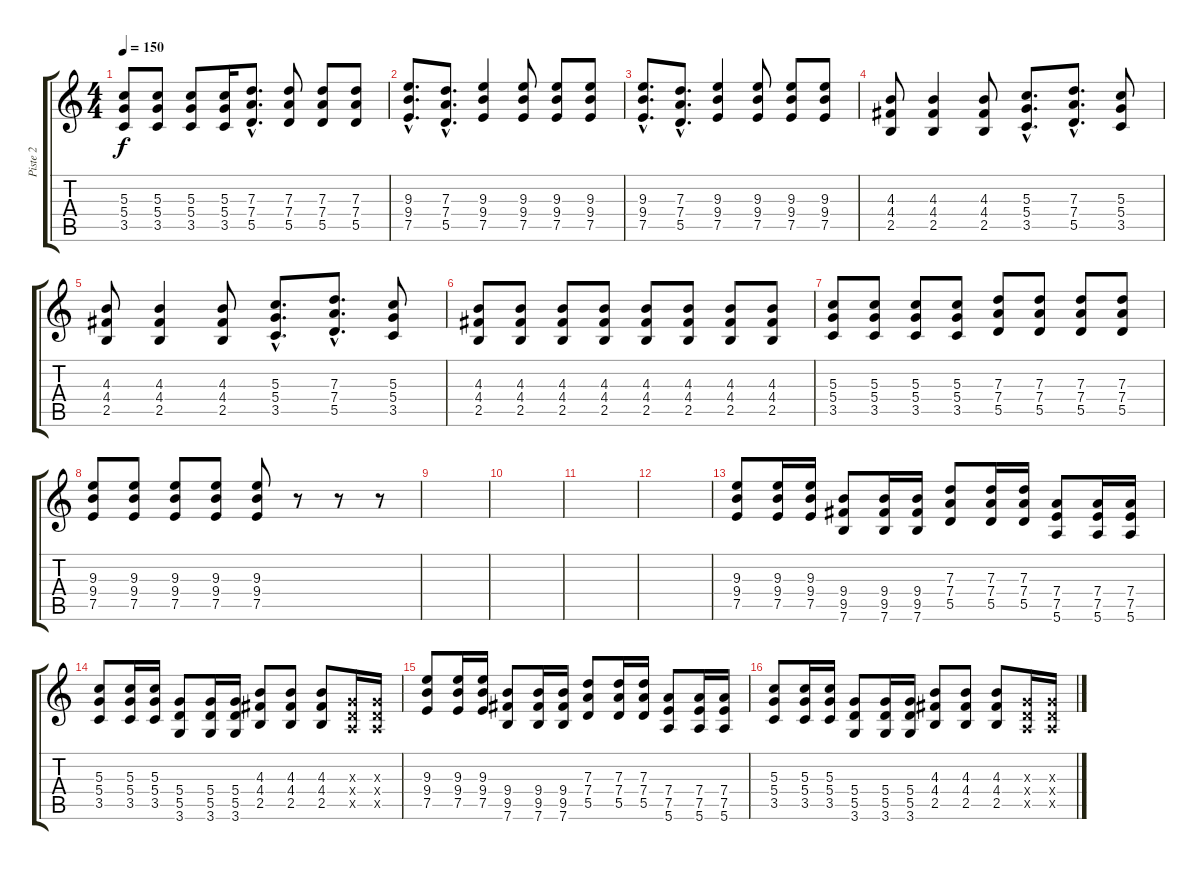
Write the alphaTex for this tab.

\track ("Piste 2" "Piste 2") {instrument overdrivenguitar}
\staff {score tabs}
\tuning (E4 B3 G3 D3 A2 E2) {hide}
\ts (4 4)
\tempo 150
\clef g2
\ks c
(5.3 5.4 3.5).8{dy f} (5.3 5.4 3.5).8 (5.3 5.4 3.5).8 (5.3 5.4 3.5).16 (7.3{hac} 7.4{hac} 5.5{hac}).8{d} (7.3 7.4 5.5).8 (7.3 7.4 5.5).8 (7.3 7.4 5.5).8 |
(9.3{hac} 9.4{hac} 7.5{hac}).8{d} (7.3{hac} 7.4{hac} 5.5{hac}).8{d} (9.3 9.4 7.5).4 (9.3 9.4 7.5).8 (9.3 9.4 7.5).8 (9.3 9.4 7.5).8 |
(9.3{hac} 9.4{hac} 7.5{hac}).8{d} (7.3{hac} 7.4{hac} 5.5{hac}).8{d} (9.3 9.4 7.5).4 (9.3 9.4 7.5).8 (9.3 9.4 7.5).8 (9.3 9.4 7.5).8 |
(4.3 4.4 2.5).8 (4.3 4.4 2.5).4 (4.3 4.4 2.5).8 (5.3{hac} 5.4{hac} 3.5{hac}).8{d} (7.3{hac} 7.4{hac} 5.5{hac}).8{d} (5.3 5.4 3.5).8 |
(4.3 4.4 2.5).8 (4.3 4.4 2.5).4 (4.3 4.4 2.5).8 (5.3{hac} 5.4{hac} 3.5{hac}).8{d} (7.3{hac} 7.4{hac} 5.5{hac}).8{d} (5.3 5.4 3.5).8 |
(4.3 4.4 2.5).8 (4.3 4.4 2.5).8 (4.3 4.4 2.5).8 (4.3 4.4 2.5).8 (4.3 4.4 2.5).8 (4.3 4.4 2.5).8 (4.3 4.4 2.5).8 (4.3 4.4 2.5).8 |
(5.3 5.4 3.5).8 (5.3 5.4 3.5).8 (5.3 5.4 3.5).8 (5.3 5.4 3.5).8 (7.3 7.4 5.5).8 (7.3 7.4 5.5).8 (7.3 7.4 5.5).8 (7.3 7.4 5.5).8 |
(9.3 9.4 7.5).8 (9.3 9.4 7.5).8 (9.3 9.4 7.5).8 (9.3 9.4 7.5).8 (9.3 9.4 7.5).8 r.8 r.8 r.8 |
|
|
|
|
(9.3 9.4 7.5).8 (9.3 9.4 7.5).16 (9.3 9.4 7.5).16 (9.4 9.5 7.6).8 (9.4 9.5 7.6).16 (9.4 9.5 7.6).16 (7.3 7.4 5.5).8 (7.3 7.4 5.5).16 (7.3 7.4 5.5).16 (7.4 7.5 5.6).8 (7.4 7.5 5.6).16 (7.4 7.5 5.6).16 |
(5.3 5.4 3.5).8 (5.3 5.4 3.5).16 (5.3 5.4 3.5).16 (5.4 5.5 3.6).8 (5.4 5.5 3.6).16 (5.4 5.5 3.6).16 (4.3 4.4 2.5).8 (4.3 4.4 2.5).8 (4.3 4.4 2.5).8 (0.3{x} 0.4{x} 0.5{x}).16 (0.3{x} 0.4{x} 0.5{x}).16 |
(9.3 9.4 7.5).8 (9.3 9.4 7.5).16 (9.3 9.4 7.5).16 (9.4 9.5 7.6).8 (9.4 9.5 7.6).16 (9.4 9.5 7.6).16 (7.3 7.4 5.5).8 (7.3 7.4 5.5).16 (7.3 7.4 5.5).16 (7.4 7.5 5.6).8 (7.4 7.5 5.6).16 (7.4 7.5 5.6).16 |
(5.3 5.4 3.5).8 (5.3 5.4 3.5).16 (5.3 5.4 3.5).16 (5.4 5.5 3.6).8 (5.4 5.5 3.6).16 (5.4 5.5 3.6).16 (4.3 4.4 2.5).8 (4.3 4.4 2.5).8 (4.3 4.4 2.5).8 (0.3{x} 0.4{x} 0.5{x}).16 (0.3{x} 0.4{x} 0.5{x}).16
